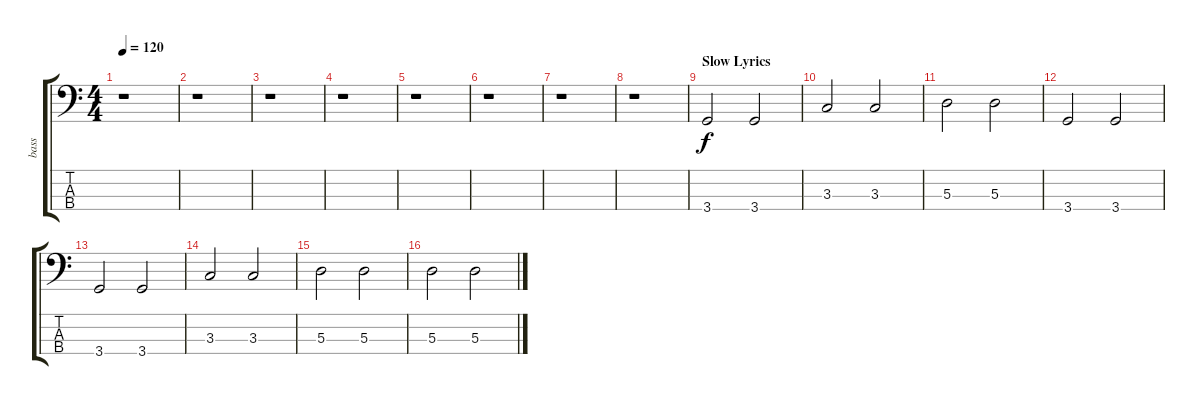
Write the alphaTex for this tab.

\track ("bass" "bass") {instrument electricbassfinger}
\staff {score tabs}
\tuning (G2 D2 A1 E1) {hide}
\ts (4 4)
\tempo 120
\clef f4
\ks c
r.1{dy f instrument electricbassfinger} |
r.1 |
r.1 |
r.1 |
r.1 |
r.1 |
r.1 |
r.1 |
\section ("" "Slow Lyrics")
3.4.2 3.4.2 |
3.3.2 3.3.2 |
5.3.2 5.3.2 |
3.4.2 3.4.2 |
3.4.2 3.4.2 |
3.3.2 3.3.2 |
5.3.2 5.3.2 |
5.3.2 5.3.2
